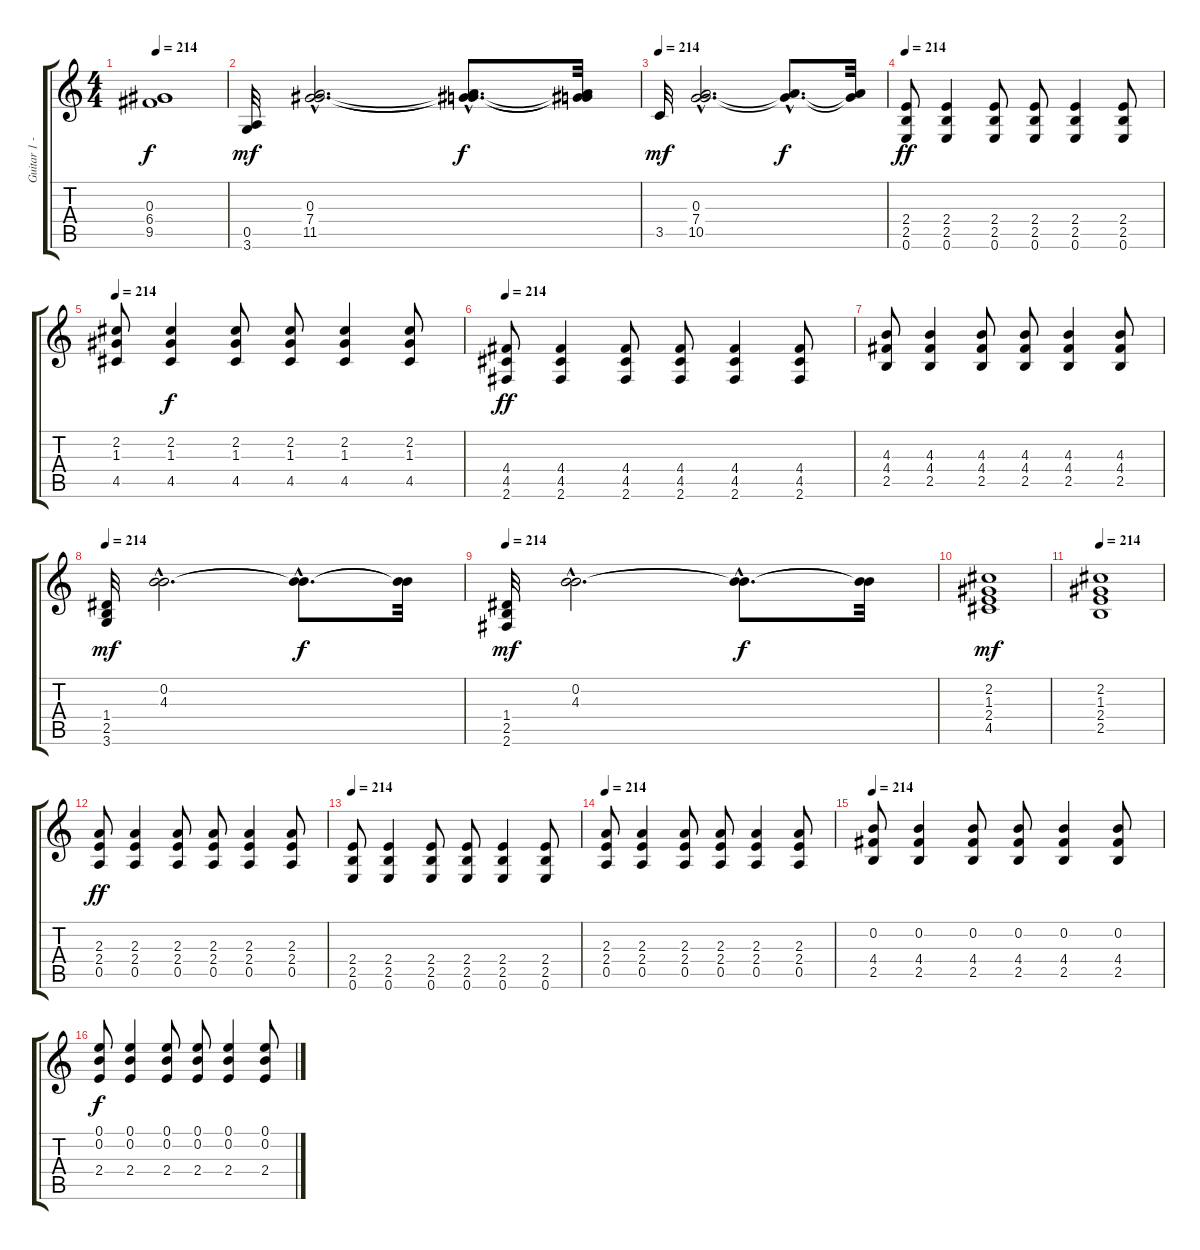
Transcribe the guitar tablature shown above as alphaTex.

\track ("Guitar 1 - El Hefe" "Guitar 1 -") {instrument overdrivenguitar}
\staff {score tabs}
\tuning (E4 B3 G3 D3 A2 E2) {hide}
\ts (4 4)
\tempo 214
\clef g2
\ks c
(0.3{t} 6.4{t} 9.5{t}).1{dy f} |
(0.5 3.6).32{dy mf} (0.3{hac} 7.4{hac} 11.5{hac}).2{d} (0.3{hac t} 7.4{hac t} 11.5{hac t}).8{d dy f} (0.3{t} 7.4{t} 11.5{t}).32 |
\tempo 214
3.5.32{dy mf} (0.3{hac} 7.4{hac} 10.5).2{d} (0.3{hac t} 7.4{hac t}).8{d dy f} (0.3{t} 7.4{t}).32 |
\tempo 214
(2.4 2.5 0.6).8{dy ff} (2.4 2.5 0.6).4 (2.4 2.5 0.6).8 (2.4 2.5 0.6).8 (2.4 2.5 0.6).4 (2.4 2.5 0.6).8 |
\tempo 214
(2.2 1.3 4.5).8 (2.2 1.3 4.5).4{dy f} (2.2 1.3 4.5).8 (2.2 1.3 4.5).8 (2.2 1.3 4.5).4 (2.2 1.3 4.5).8 |
\tempo 214
(4.4 4.5 2.6).8{dy ff} (4.4 4.5 2.6).4 (4.4 4.5 2.6).8 (4.4 4.5 2.6).8 (4.4 4.5 2.6).4 (4.4 4.5 2.6).8 |
(4.3 4.4 2.5).8 (4.3 4.4 2.5).4 (4.3 4.4 2.5).8 (4.3 4.4 2.5).8 (4.3 4.4 2.5).4 (4.3 4.4 2.5).8 |
\tempo 214
(1.4 2.5 3.6).32{dy mf} (0.2{hac} 4.3{hac}).2{d} (0.2{hac t} 4.3{hac t}).8{d dy f} (0.2{t} 4.3{t}).32 |
\tempo 214
(1.4 2.5 2.6).32{dy mf} (0.2{hac} 4.3{hac}).2{d} (0.2{hac t} 4.3{hac t}).8{d dy f} (0.2{t} 4.3{t}).32 |
(2.2 1.3 2.4 4.5).1{dy mf} |
\tempo 214
(2.2 1.3 2.4 2.5).1 |
(2.3 2.4 0.5).8{dy ff} (2.3 2.4 0.5).4 (2.3 2.4 0.5).8 (2.3 2.4 0.5).8 (2.3 2.4 0.5).4 (2.3 2.4 0.5).8 |
\tempo 214
(2.4 2.5 0.6).8 (2.4 2.5 0.6).4 (2.4 2.5 0.6).8 (2.4 2.5 0.6).8 (2.4 2.5 0.6).4 (2.4 2.5 0.6).8 |
\tempo 214
(2.3 2.4 0.5).8 (2.3 2.4 0.5).4 (2.3 2.4 0.5).8 (2.3 2.4 0.5).8 (2.3 2.4 0.5).4 (2.3 2.4 0.5).8 |
\tempo 214
(0.2 4.4 2.5).8 (0.2 4.4 2.5).4 (0.2 4.4 2.5).8 (0.2 4.4 2.5).8 (0.2 4.4 2.5).4 (0.2 4.4 2.5).8 |
(0.1 0.2 2.4).8{dy f} (0.1 0.2 2.4).4 (0.1 0.2 2.4).8 (0.1 0.2 2.4).8 (0.1 0.2 2.4).4 (0.1 0.2 2.4).8
